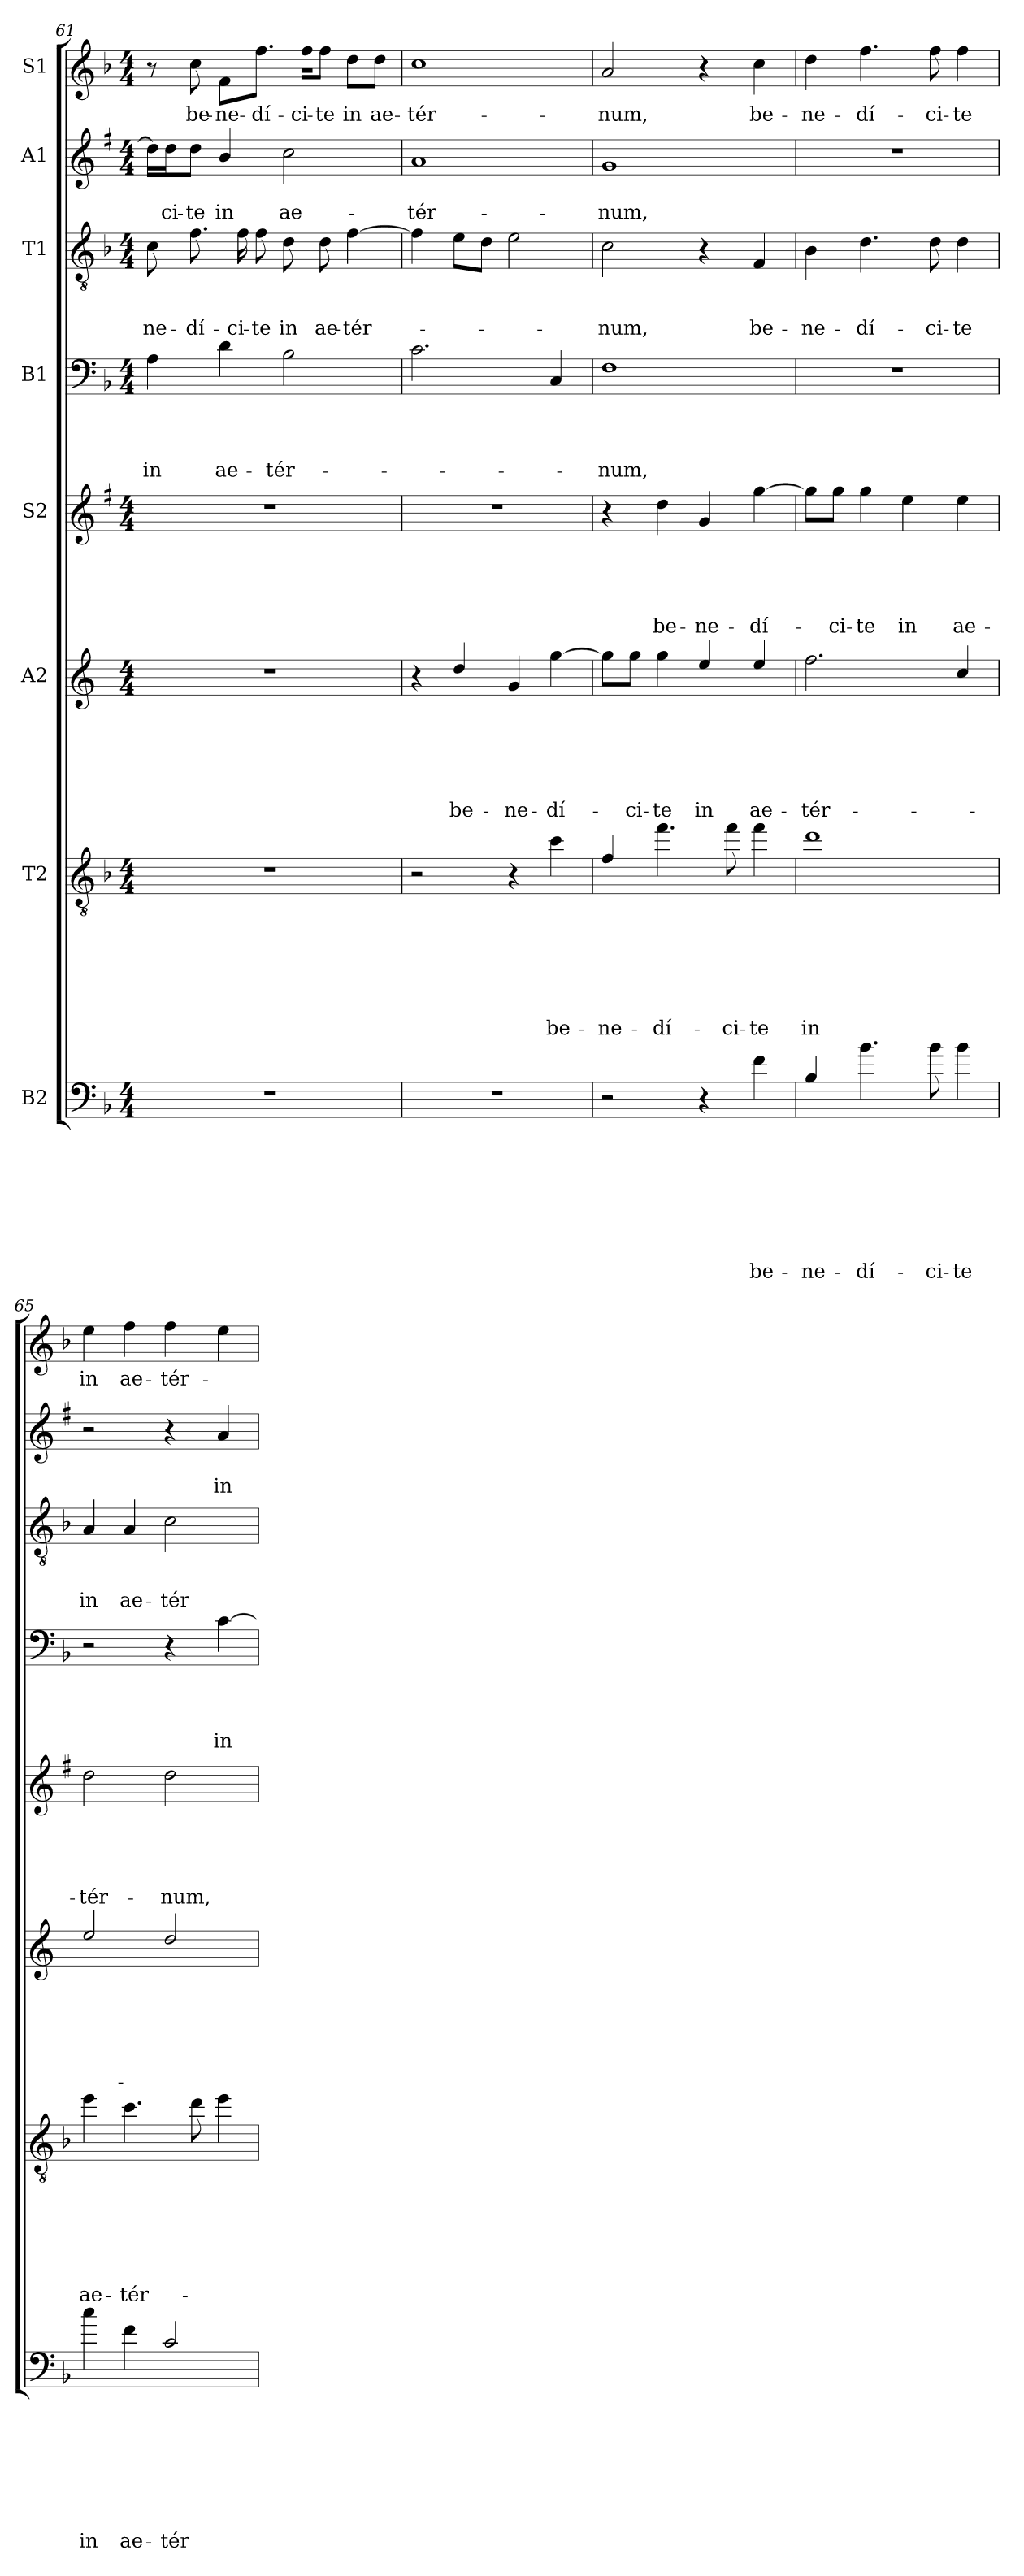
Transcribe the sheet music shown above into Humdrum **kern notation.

**kern	**text	**text	**text	**text	**text	**text	**text	**text	**kern	**text	**text	**text	**text	**text	**text	**text	**kern	**text	**text	**text	**text	**text	**text	**kern	**text	**text	**text	**text	**text	**kern	**text	**text	**text	**text	**kern	**text	**text	**text	**kern	**text	**text	**kern	**text
*part8	*part8	*part8	*part8	*part8	*part8	*part8	*part8	*part8	*part7	*part7	*part7	*part7	*part7	*part7	*part7	*part7	*part6	*part6	*part6	*part6	*part6	*part6	*part6	*part5	*part5	*part5	*part5	*part5	*part5	*part4	*part4	*part4	*part4	*part4	*part3	*part3	*part3	*part3	*part2	*part2	*part2	*part1	*part1
*staff8	*staff8	*staff8	*staff8	*staff8	*staff8	*staff8	*staff8	*staff8	*staff7	*staff7	*staff7	*staff7	*staff7	*staff7	*staff7	*staff7	*staff6	*staff6	*staff6	*staff6	*staff6	*staff6	*staff6	*staff5	*staff5	*staff5	*staff5	*staff5	*staff5	*staff4	*staff4	*staff4	*staff4	*staff4	*staff3	*staff3	*staff3	*staff3	*staff2	*staff2	*staff2	*staff1	*staff1
*I"B2	*	*	*	*	*	*	*	*	*I"T2	*	*	*	*	*	*	*	*I"A2	*	*	*	*	*	*	*I"S2	*	*	*	*	*	*I"B1	*	*	*	*	*I"T1	*	*	*	*I"A1	*	*	*I"S1	*
*clefF4	*	*	*	*	*	*	*	*	*clefGv2	*	*	*	*	*	*	*	*clefG2	*	*	*	*	*	*	*clefG2	*	*	*	*	*	*clefF4	*	*	*	*	*clefGv2	*	*	*	*clefG2	*	*	*clefG2	*
*ITrd7c12	*	*	*	*	*	*	*	*	*ITrd8c14	*	*	*	*	*	*	*	*ITrd4c7	*	*	*	*	*	*	*ITrd1c2	*	*	*	*	*	*	*	*	*	*	*	*	*	*	*ITrd1c2	*	*	*	*
*k[b-]	*	*	*	*	*	*	*	*	*k[b-]	*	*	*	*	*	*	*	*k[b-]	*	*	*	*	*	*	*k[b-]	*	*	*	*	*	*k[b-]	*	*	*	*	*k[b-]	*	*	*	*k[b-]	*	*	*k[b-]	*
*F:	*	*	*	*	*	*	*	*	*F:	*	*	*	*	*	*	*	*F:	*	*	*	*	*	*	*F:	*	*	*	*	*	*F:	*	*	*	*	*F:	*	*	*	*F:	*	*	*F:	*
*M4/4	*	*	*	*	*	*	*	*	*M4/4	*	*	*	*	*	*	*	*M4/4	*	*	*	*	*	*	*M4/4	*	*	*	*	*	*M4/4	*	*	*	*	*M4/4	*	*	*	*M4/4	*	*	*M4/4	*
=61	=61	=61	=61	=61	=61	=61	=61	=61	=61	=61	=61	=61	=61	=61	=61	=61	=61	=61	=61	=61	=61	=61	=61	=61	=61	=61	=61	=61	=61	=61	=61	=61	=61	=61	=61	=61	=61	=61	=61	=61	=61	=61	=61
!	!	!	!	!	!	!	!	!	!	!	!	!	!	!	!	!	!	!	!	!	!	!	!	!	!	!	!	!	!	!	!	!	!	!LO:LY:b	!	!	!	!LO:LY:b	!	!	!	!	!
1r	.	.	.	.	.	.	.	.	1r	.	.	.	.	.	.	.	1r	.	.	.	.	.	.	1r	.	.	.	.	.	4A\	.	.	.	in	8c\	.	.	-ne-	16cc\LL]	.	.	8r	.
!	!	!	!	!	!	!	!	!	!	!	!	!	!	!	!	!	!	!	!	!	!	!	!	!	!	!	!	!	!	!	!	!	!	!	!	!	!	!	!	!	!LO:LY:b	!	!
.	.	.	.	.	.	.	.	.	.	.	.	.	.	.	.	.	.	.	.	.	.	.	.	.	.	.	.	.	.	.	.	.	.	.	.	.	.	.	16cc\J	.	-ci-	.	.
!	!	!	!	!	!	!	!	!	!	!	!	!	!	!	!	!	!	!	!	!	!	!	!	!	!	!	!	!	!	!	!	!	!	!	!	!	!	!LO:LY:b	!	!	!LO:LY:b	!	!LO:LY:b
.	.	.	.	.	.	.	.	.	.	.	.	.	.	.	.	.	.	.	.	.	.	.	.	.	.	.	.	.	.	.	.	.	.	.	8.f\	.	.	-dí-	8cc\J	.	-te	8cc\	be-
!	!	!	!	!	!	!	!	!	!	!	!	!	!	!	!	!	!	!	!	!	!	!	!	!	!	!	!	!	!	!	!	!	!	!LO:LY:b	!	!	!	!	!	!	!LO:LY:b	!	!LO:LY:b
.	.	.	.	.	.	.	.	.	.	.	.	.	.	.	.	.	.	.	.	.	.	.	.	.	.	.	.	.	.	4d\	.	.	.	ae-	.	.	.	.	4a/	.	in	8f\L	-ne-
!	!	!	!	!	!	!	!	!	!	!	!	!	!	!	!	!	!	!	!	!	!	!	!	!	!	!	!	!	!	!	!	!	!	!	!	!	!	!LO:LY:b	!	!	!	!	!
.	.	.	.	.	.	.	.	.	.	.	.	.	.	.	.	.	.	.	.	.	.	.	.	.	.	.	.	.	.	.	.	.	.	.	16f\	.	.	-ci-	.	.	.	.	.
!	!	!	!	!	!	!	!	!	!	!	!	!	!	!	!	!	!	!	!	!	!	!	!	!	!	!	!	!	!	!	!	!	!	!	!	!	!	!LO:LY:b	!	!	!	!	!LO:LY:b
.	.	.	.	.	.	.	.	.	.	.	.	.	.	.	.	.	.	.	.	.	.	.	.	.	.	.	.	.	.	.	.	.	.	.	8f\	.	.	-te	.	.	.	8.ff\J	-dí-
!	!	!	!	!	!	!	!	!	!	!	!	!	!	!	!	!	!	!	!	!	!	!	!	!	!	!	!	!	!	!	!	!	!	!LO:LY:b	!	!	!	!LO:LY:b	!	!	!LO:LY:b	!	!
.	.	.	.	.	.	.	.	.	.	.	.	.	.	.	.	.	.	.	.	.	.	.	.	.	.	.	.	.	.	2B-\	.	.	.	-tér-	8d\	.	.	in	2b-\	.	ae-	.	.
!	!	!	!	!	!	!	!	!	!	!	!	!	!	!	!	!	!	!	!	!	!	!	!	!	!	!	!	!	!	!	!	!	!	!	!	!	!	!	!	!	!	!	!LO:LY:b
.	.	.	.	.	.	.	.	.	.	.	.	.	.	.	.	.	.	.	.	.	.	.	.	.	.	.	.	.	.	.	.	.	.	.	.	.	.	.	.	.	.	16ff\KL	-ci-
!	!	!	!	!	!	!	!	!	!	!	!	!	!	!	!	!	!	!	!	!	!	!	!	!	!	!	!	!	!	!	!	!	!	!	!	!	!	!LO:LY:b	!	!	!	!	!LO:LY:b
.	.	.	.	.	.	.	.	.	.	.	.	.	.	.	.	.	.	.	.	.	.	.	.	.	.	.	.	.	.	.	.	.	.	.	8d\	.	.	ae-	.	.	.	8ff\J	-te
!	!	!	!	!	!	!	!	!	!	!	!	!	!	!	!	!	!	!	!	!	!	!	!	!	!	!	!	!	!	!	!	!	!	!	!	!	!	!LO:LY:b	!	!	!	!	!LO:LY:b
.	.	.	.	.	.	.	.	.	.	.	.	.	.	.	.	.	.	.	.	.	.	.	.	.	.	.	.	.	.	.	.	.	.	.	[4f\	.	.	-tér-	.	.	.	8dd\L	in
!	!	!	!	!	!	!	!	!	!	!	!	!	!	!	!	!	!	!	!	!	!	!	!	!	!	!	!	!	!	!	!	!	!	!	!	!	!	!	!	!	!	!	!LO:LY:b
.	.	.	.	.	.	.	.	.	.	.	.	.	.	.	.	.	.	.	.	.	.	.	.	.	.	.	.	.	.	.	.	.	.	.	.	.	.	.	.	.	.	8dd\J	ae-
=62	=62	=62	=62	=62	=62	=62	=62	=62	=62	=62	=62	=62	=62	=62	=62	=62	=62	=62	=62	=62	=62	=62	=62	=62	=62	=62	=62	=62	=62	=62	=62	=62	=62	=62	=62	=62	=62	=62	=62	=62	=62	=62	=62
!	!	!	!	!	!	!	!	!	!	!	!	!	!	!	!	!	!	!	!	!	!	!	!	!	!	!	!	!	!	!	!	!	!	!	!	!	!	!	!	!	!LO:LY:b	!	!LO:LY:b
1r	.	.	.	.	.	.	.	.	2r	.	.	.	.	.	.	.	4r	.	.	.	.	.	.	1r	.	.	.	.	.	2.c\	.	.	.	.	4f\]	.	.	.	1g	.	-tér-	1cc	-tér-
!	!	!	!	!	!	!	!	!	!	!	!	!	!	!	!	!	!	!	!	!	!	!	!LO:LY:b	!	!	!	!	!	!	!	!	!	!	!	!	!	!	!	!	!	!	!	!
.	.	.	.	.	.	.	.	.	.	.	.	.	.	.	.	.	4g/	.	.	.	.	.	be-	.	.	.	.	.	.	.	.	.	.	.	8e\L	.	.	.	.	.	.	.	.
.	.	.	.	.	.	.	.	.	.	.	.	.	.	.	.	.	.	.	.	.	.	.	.	.	.	.	.	.	.	.	.	.	.	.	8d\J	.	.	.	.	.	.	.	.
!	!	!	!	!	!	!	!	!	!	!	!	!	!	!	!	!	!	!	!	!	!	!	!LO:LY:b	!	!	!	!	!	!	!	!	!	!	!	!	!	!	!	!	!	!	!	!
.	.	.	.	.	.	.	.	.	4r	.	.	.	.	.	.	.	4c/	.	.	.	.	.	-ne-	.	.	.	.	.	.	.	.	.	.	.	2e\	.	.	.	.	.	.	.	.
!	!	!	!	!	!	!	!	!	!	!	!	!	!	!	!	!LO:LY:b	!	!	!	!	!	!	!LO:LY:b	!	!	!	!	!	!	!	!	!	!	!	!	!	!	!	!	!	!	!	!
.	.	.	.	.	.	.	.	.	4c\	.	.	.	.	.	.	be-	[4cc\	.	.	.	.	.	-dí-	.	.	.	.	.	.	4C/	.	.	.	.	.	.	.	.	.	.	.	.	.
!!LO:PB:g=z
=63	=63	=63	=63	=63	=63	=63	=63	=63	=63	=63	=63	=63	=63	=63	=63	=63	=63	=63	=63	=63	=63	=63	=63	=63	=63	=63	=63	=63	=63	=63	=63	=63	=63	=63	=63	=63	=63	=63	=63	=63	=63	=63	=63
!	!	!	!	!	!	!	!	!	!	!	!	!	!	!	!	!LO:LY:b	!	!	!	!	!	!	!	!	!	!	!	!	!	!	!	!	!	!LO:LY:b	!	!	!	!LO:LY:b	!	!	!LO:LY:b	!	!LO:LY:b
2r	.	.	.	.	.	.	.	.	4F/	.	.	.	.	.	.	-ne-	8cc\L]	.	.	.	.	.	.	4r	.	.	.	.	.	1F	.	.	.	-num,	2c\	.	.	-num,	1f	.	-num,	2a/	-num,
!	!	!	!	!	!	!	!	!	!	!	!	!	!	!	!	!	!	!	!	!	!	!	!LO:LY:b	!	!	!	!	!	!	!	!	!	!	!	!	!	!	!	!	!	!	!	!
.	.	.	.	.	.	.	.	.	.	.	.	.	.	.	.	.	8cc\J	.	.	.	.	.	-ci-	.	.	.	.	.	.	.	.	.	.	.	.	.	.	.	.	.	.	.	.
!	!	!	!	!	!	!	!	!	!	!	!	!	!	!	!	!LO:LY:b	!	!	!	!	!	!	!LO:LY:b	!	!	!	!	!	!LO:LY:b	!	!	!	!	!	!	!	!	!	!	!	!	!	!
.	.	.	.	.	.	.	.	.	4.f\	.	.	.	.	.	.	-dí-	4cc\	.	.	.	.	.	-te	4cc\	.	.	.	.	be-	.	.	.	.	.	.	.	.	.	.	.	.	.	.
!	!	!	!	!	!	!	!	!	!	!	!	!	!	!	!	!	!	!	!	!	!	!	!LO:LY:b	!	!	!	!	!	!LO:LY:b	!	!	!	!	!	!	!	!	!	!	!	!	!	!
4r	.	.	.	.	.	.	.	.	.	.	.	.	.	.	.	.	4a/	.	.	.	.	.	in	4f/	.	.	.	.	-ne-	.	.	.	.	.	4r	.	.	.	.	.	.	4r	.
!	!	!	!	!	!	!	!	!	!	!	!	!	!	!	!	!LO:LY:b	!	!	!	!	!	!	!	!	!	!	!	!	!	!	!	!	!	!	!	!	!	!	!	!	!	!	!
.	.	.	.	.	.	.	.	.	8f\	.	.	.	.	.	.	-ci-	.	.	.	.	.	.	.	.	.	.	.	.	.	.	.	.	.	.	.	.	.	.	.	.	.	.	.
!	!	!	!	!	!	!	!	!LO:LY:b	!	!	!	!	!	!	!	!LO:LY:b	!	!	!	!	!	!	!LO:LY:b	!	!	!	!	!	!LO:LY:b	!	!	!	!	!	!	!	!	!LO:LY:b	!	!	!	!	!LO:LY:b
4F\	.	.	.	.	.	.	.	be-	4f\	.	.	.	.	.	.	-te	4a/	.	.	.	.	.	ae-	[4ff\	.	.	.	.	-dí-	.	.	.	.	.	4F/	.	.	be-	.	.	.	4cc\	be-
=64	=64	=64	=64	=64	=64	=64	=64	=64	=64	=64	=64	=64	=64	=64	=64	=64	=64	=64	=64	=64	=64	=64	=64	=64	=64	=64	=64	=64	=64	=64	=64	=64	=64	=64	=64	=64	=64	=64	=64	=64	=64	=64	=64
!	!	!	!	!	!	!	!	!LO:LY:b	!	!	!	!	!	!	!	!LO:LY:b	!	!	!	!	!	!	!LO:LY:b	!	!	!	!	!	!	!	!	!	!	!	!	!	!	!LO:LY:b	!	!	!	!	!LO:LY:b
4BB-/	.	.	.	.	.	.	.	-ne-	1d	.	.	.	.	.	.	in	2.b-\	.	.	.	.	.	-tér-	8ff\L]	.	.	.	.	.	1r	.	.	.	.	4B-\	.	.	-ne-	1r	.	.	4dd\	-ne-
!	!	!	!	!	!	!	!	!	!	!	!	!	!	!	!	!	!	!	!	!	!	!	!	!	!	!	!	!	!LO:LY:b	!	!	!	!	!	!	!	!	!	!	!	!	!	!
.	.	.	.	.	.	.	.	.	.	.	.	.	.	.	.	.	.	.	.	.	.	.	.	8ff\J	.	.	.	.	-ci-	.	.	.	.	.	.	.	.	.	.	.	.	.	.
!	!	!	!	!	!	!	!	!LO:LY:b	!	!	!	!	!	!	!	!	!	!	!	!	!	!	!	!	!	!	!	!	!LO:LY:b	!	!	!	!	!	!	!	!	!LO:LY:b	!	!	!	!	!LO:LY:b
4.B-\	.	.	.	.	.	.	.	-dí-	.	.	.	.	.	.	.	.	.	.	.	.	.	.	.	4ff\	.	.	.	.	-te	.	.	.	.	.	4.d\	.	.	-dí-	.	.	.	4.ff\	-dí-
!	!	!	!	!	!	!	!	!	!	!	!	!	!	!	!	!	!	!	!	!	!	!	!	!	!	!	!	!	!LO:LY:b	!	!	!	!	!	!	!	!	!	!	!	!	!	!
.	.	.	.	.	.	.	.	.	.	.	.	.	.	.	.	.	.	.	.	.	.	.	.	4dd\	.	.	.	.	in	.	.	.	.	.	.	.	.	.	.	.	.	.	.
!	!	!	!	!	!	!	!	!LO:LY:b	!	!	!	!	!	!	!	!	!	!	!	!	!	!	!	!	!	!	!	!	!	!	!	!	!	!	!	!	!	!LO:LY:b	!	!	!	!	!LO:LY:b
8B-\	.	.	.	.	.	.	.	-ci-	.	.	.	.	.	.	.	.	.	.	.	.	.	.	.	.	.	.	.	.	.	.	.	.	.	.	8d\	.	.	-ci-	.	.	.	8ff\	-ci-
!	!	!	!	!	!	!	!	!LO:LY:b	!	!	!	!	!	!	!	!	!	!	!	!	!	!	!	!	!	!	!	!	!LO:LY:b	!	!	!	!	!	!	!	!	!LO:LY:b	!	!	!	!	!LO:LY:b
4B-\	.	.	.	.	.	.	.	-te	.	.	.	.	.	.	.	.	4f/	.	.	.	.	.	.	4dd\	.	.	.	.	ae-	.	.	.	.	.	4d\	.	.	-te	.	.	.	4ff\	-te
=65	=65	=65	=65	=65	=65	=65	=65	=65	=65	=65	=65	=65	=65	=65	=65	=65	=65	=65	=65	=65	=65	=65	=65	=65	=65	=65	=65	=65	=65	=65	=65	=65	=65	=65	=65	=65	=65	=65	=65	=65	=65	=65	=65
!	!	!	!	!	!	!	!	!LO:LY:b	!	!	!	!	!	!	!	!LO:LY:b	!	!	!	!	!	!	!	!	!	!	!	!	!LO:LY:b	!	!	!	!	!	!	!	!	!LO:LY:b	!	!	!	!	!LO:LY:b
4c\	.	.	.	.	.	.	.	in	4e\	.	.	.	.	.	.	ae-	2a/	.	.	.	.	.	.	2cc\	.	.	.	.	-tér-	2r	.	.	.	.	4A/	.	.	in	2r	.	.	4ee\	in
!	!	!	!	!	!	!	!	!LO:LY:b	!	!	!	!	!	!	!	!LO:LY:b	!	!	!	!	!	!	!	!	!	!	!	!	!	!	!	!	!	!	!	!	!	!LO:LY:b	!	!	!	!	!LO:LY:b
4F\	.	.	.	.	.	.	.	ae-	4.c\	.	.	.	.	.	.	-tér-	.	.	.	.	.	.	.	.	.	.	.	.	.	.	.	.	.	.	4A/	.	.	ae-	.	.	.	4ff\	ae-
!	!	!	!	!	!	!	!	!LO:LY:b	!	!	!	!	!	!	!	!	!	!	!	!	!	!	!	!	!	!	!	!	!LO:LY:b	!	!	!	!	!	!	!	!	!LO:LY:b	!	!	!	!	!LO:LY:b
2C/	.	.	.	.	.	.	.	-tér-	.	.	.	.	.	.	.	.	2g/	.	.	.	.	.	.	2cc\	.	.	.	.	-num,	4r	.	.	.	.	2c\	.	.	-tér-	4r	.	.	4ff\	-tér-
.	.	.	.	.	.	.	.	.	8d\	.	.	.	.	.	.	.	.	.	.	.	.	.	.	.	.	.	.	.	.	.	.	.	.	.	.	.	.	.	.	.	.	.	.
!	!	!	!	!	!	!	!	!	!	!	!	!	!	!	!	!	!	!	!	!	!	!	!	!	!	!	!	!	!	!	!	!	!	!LO:LY:b	!	!	!	!	!	!	!LO:LY:b	!	!
.	.	.	.	.	.	.	.	.	4e\	.	.	.	.	.	.	.	.	.	.	.	.	.	.	.	.	.	.	.	.	[4c\	.	.	.	in	.	.	.	.	4g/	.	in	4ee\	.
=	=	=	=	=	=	=	=	=	=	=	=	=	=	=	=	=	=	=	=	=	=	=	=	=	=	=	=	=	=	=	=	=	=	=	=	=	=	=	=	=	=	=	=
*-	*-	*-	*-	*-	*-	*-	*-	*-	*-	*-	*-	*-	*-	*-	*-	*-	*-	*-	*-	*-	*-	*-	*-	*-	*-	*-	*-	*-	*-	*-	*-	*-	*-	*-	*-	*-	*-	*-	*-	*-	*-	*-	*-
